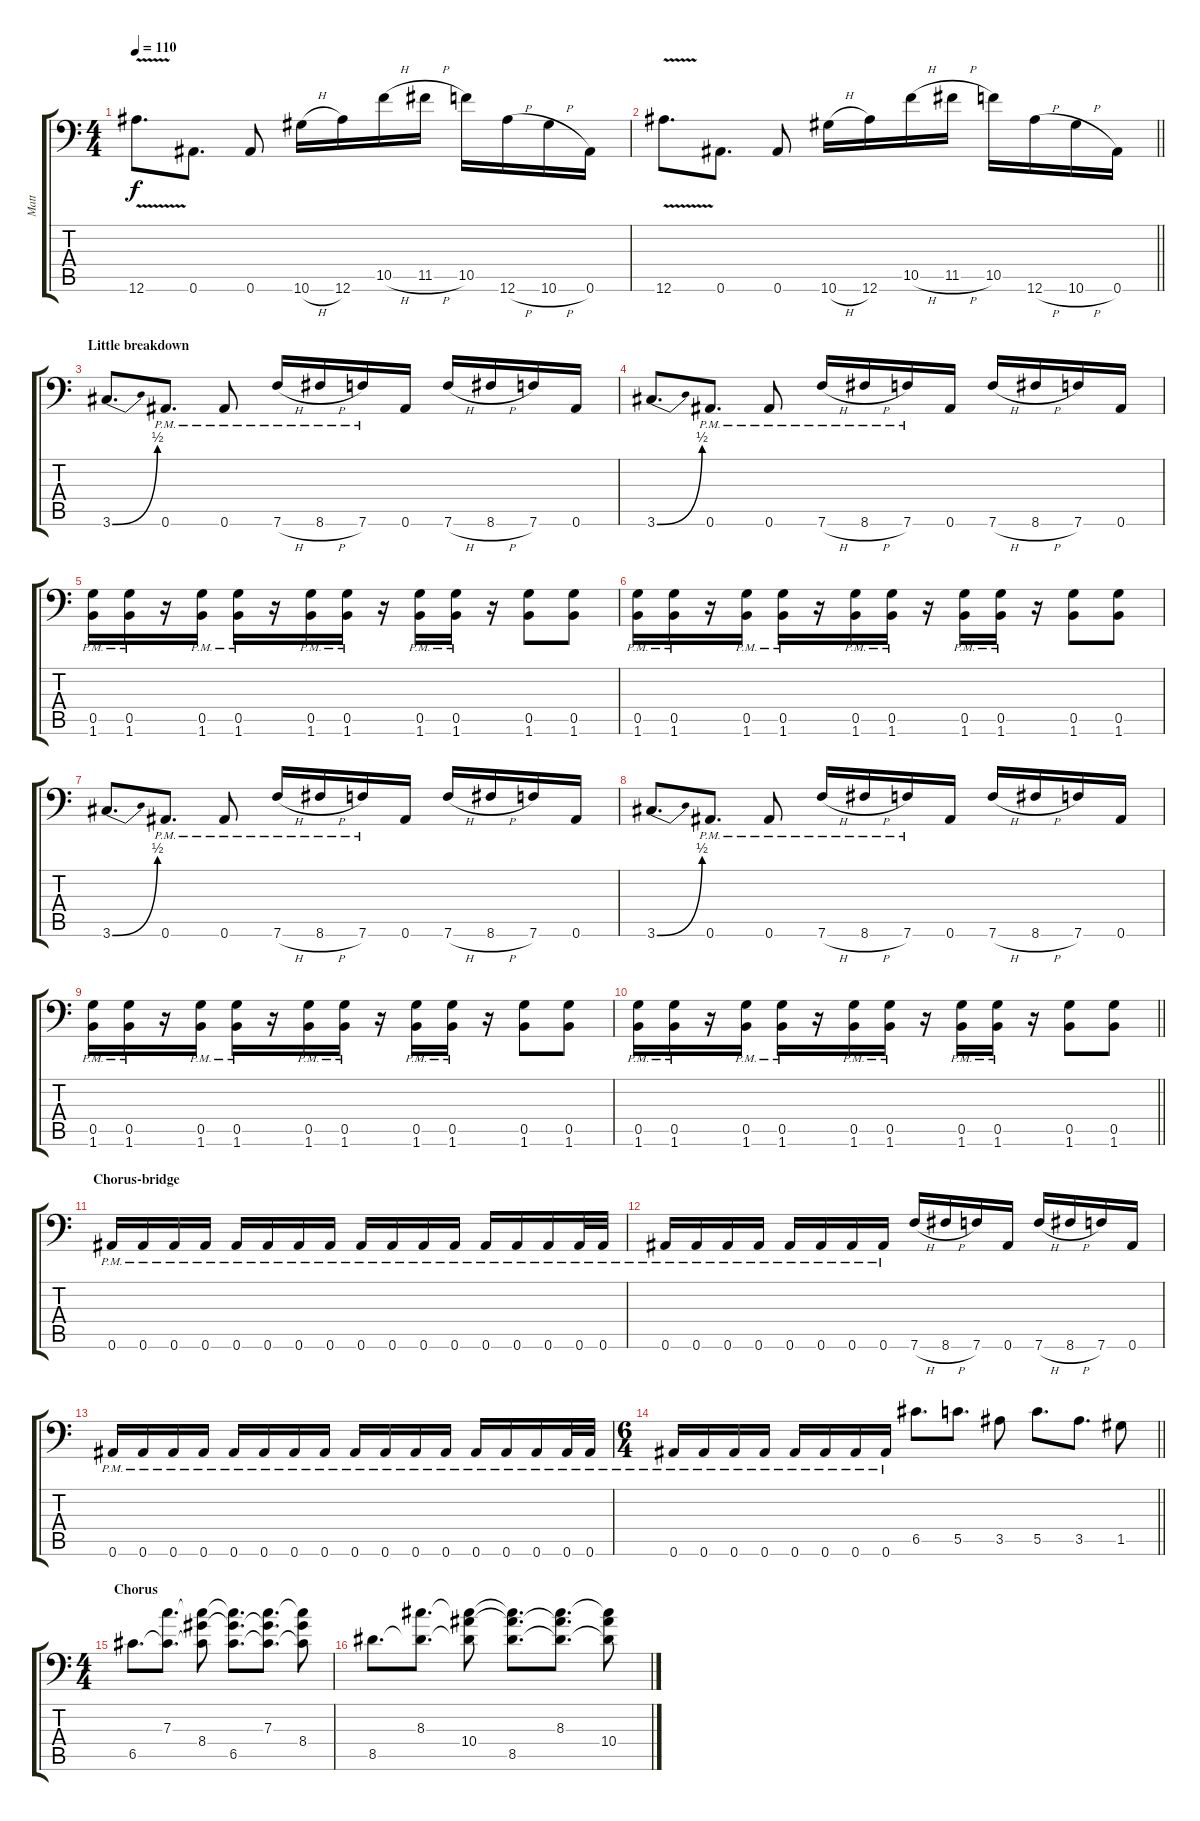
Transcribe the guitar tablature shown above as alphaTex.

\track ("Matt" "Matt") {instrument distortionguitar}
\staff {score tabs}
\tuning (D4 A3 F3 C3 G2 Bb1) {hide}
\ts (4 4)
\tempo 110
\clef f4
\ks c
12.6{v}.8{d dy f} 0.6.8{d} 0.6.8 10.6{h}.16 12.6.16 10.5{h}.16 11.5{h}.16 10.5.16 12.6{h}.16 10.6{h}.16 0.6.16 |
\barLineRight lightlight
12.6{v}.8{d} 0.6.8{d} 0.6.8 10.6{h}.16 12.6.16 10.5{h}.16 11.5{h}.16 10.5.16 12.6{h}.16 10.6{h}.16 0.6.16 |
\section ("" "Little breakdown")
3.6{be (bend 0 0 60 2)}.8{d} 0.6{pm}.8{d} 0.6{pm}.8 7.6{h pm}.16 8.6{h pm}.16 7.6{pm}.16 0.6.16 7.6{h}.16 8.6{h}.16 7.6.16 0.6.16 |
3.6{be (bend 0 0 60 2)}.8{d} 0.6{pm}.8{d} 0.6{pm}.8 7.6{h pm}.16 8.6{h pm}.16 7.6{pm}.16 0.6.16 7.6{h}.16 8.6{h}.16 7.6.16 0.6.16 |
(0.5{pm} 1.6{pm}).16 (0.5{pm} 1.6{pm}).16 r.16 (0.5{pm} 1.6{pm}).16 (0.5{pm} 1.6{pm}).16 r.16 (0.5{pm} 1.6{pm}).16 (0.5{pm} 1.6{pm}).16 r.16 (0.5{pm} 1.6{pm}).16 (0.5{pm} 1.6{pm}).16 r.16 (0.5 1.6).8 (0.5 1.6).8 |
(0.5{pm} 1.6{pm}).16 (0.5{pm} 1.6{pm}).16 r.16 (0.5{pm} 1.6{pm}).16 (0.5{pm} 1.6{pm}).16 r.16 (0.5{pm} 1.6{pm}).16 (0.5{pm} 1.6{pm}).16 r.16 (0.5{pm} 1.6{pm}).16 (0.5{pm} 1.6{pm}).16 r.16 (0.5 1.6).8 (0.5 1.6).8 |
3.6{be (bend 0 0 60 2)}.8{d} 0.6{pm}.8{d} 0.6{pm}.8 7.6{h pm}.16 8.6{h pm}.16 7.6{pm}.16 0.6.16 7.6{h}.16 8.6{h}.16 7.6.16 0.6.16 |
3.6{be (bend 0 0 60 2)}.8{d} 0.6{pm}.8{d} 0.6{pm}.8 7.6{h pm}.16 8.6{h pm}.16 7.6{pm}.16 0.6.16 7.6{h}.16 8.6{h}.16 7.6.16 0.6.16 |
(0.5{pm} 1.6{pm}).16 (0.5{pm} 1.6{pm}).16 r.16 (0.5{pm} 1.6{pm}).16 (0.5{pm} 1.6{pm}).16 r.16 (0.5{pm} 1.6{pm}).16 (0.5{pm} 1.6{pm}).16 r.16 (0.5{pm} 1.6{pm}).16 (0.5{pm} 1.6{pm}).16 r.16 (0.5 1.6).8 (0.5 1.6).8 |
\barLineRight lightlight
(0.5{pm} 1.6{pm}).16 (0.5{pm} 1.6{pm}).16 r.16 (0.5{pm} 1.6{pm}).16 (0.5{pm} 1.6{pm}).16 r.16 (0.5{pm} 1.6{pm}).16 (0.5{pm} 1.6{pm}).16 r.16 (0.5{pm} 1.6{pm}).16 (0.5{pm} 1.6{pm}).16 r.16 (0.5 1.6).8 (0.5 1.6).8 |
\section ("" "Chorus-bridge")
0.6{pm}.16 0.6{pm}.16 0.6{pm}.16 0.6{pm}.16 0.6{pm}.16 0.6{pm}.16 0.6{pm}.16 0.6{pm}.16 0.6{pm}.16 0.6{pm}.16 0.6{pm}.16 0.6{pm}.16 0.6{pm}.16 0.6{pm}.16 0.6{pm}.16 0.6{pm}.32 0.6{pm}.32 |
0.6{pm}.16 0.6{pm}.16 0.6{pm}.16 0.6{pm}.16 0.6{pm}.16 0.6{pm}.16 0.6{pm}.16 0.6{pm}.16 7.6{h}.16 8.6{h}.16 7.6.16 0.6.16 7.6{h}.16 8.6{h}.16 7.6.16 0.6.16 |
0.6{pm}.16 0.6{pm}.16 0.6{pm}.16 0.6{pm}.16 0.6{pm}.16 0.6{pm}.16 0.6{pm}.16 0.6{pm}.16 0.6{pm}.16 0.6{pm}.16 0.6{pm}.16 0.6{pm}.16 0.6{pm}.16 0.6{pm}.16 0.6{pm}.16 0.6{pm}.32 0.6{pm}.32 |
\ts (6 4)
\barLineRight lightlight
0.6{pm}.16 0.6{pm}.16 0.6{pm}.16 0.6{pm}.16 0.6{pm}.16 0.6{pm}.16 0.6{pm}.16 0.6{pm}.16 6.5.8{d} 5.5.8{d} 3.5.8 5.5.8{d} 3.5.8{d} 1.5.8 |
\ts (4 4)
\section ("" "Chorus")
6.5.8{d} (7.3 6.5{t}).8{d} (7.3{t} 8.4 6.5{t}).8 (7.3{t} 8.4{t} 6.5).8{d} (7.3 8.4{t} 6.5{t}).8{d} (7.3{t} 8.4 6.5{t}).8 |
8.5.8{d} (8.3 8.5{t}).8{d} (8.3{t} 10.4 8.5{t}).8 (8.3{t} 10.4{t} 8.5).8{d} (8.3 10.4{t} 8.5{t}).8{d} (8.3{t} 10.4 8.5{t}).8
